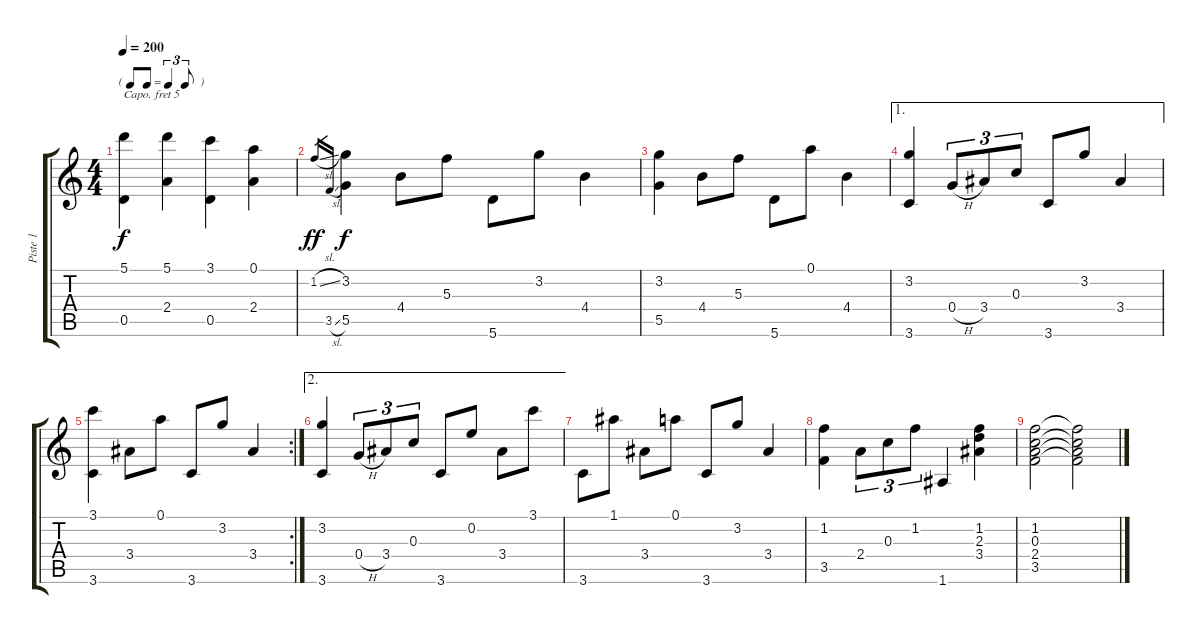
\track ("Piste 1" "Piste 1") {instrument acousticguitarnylon}
\staff {score tabs}
\capo 5
\tuning (E4 B3 G3 D3 A2 E2) {hide}
\ts (4 4)
\tf triplet8th
\tempo 200
\clef g2
\ks c
(5.1 0.5).4{dy f} (5.1 2.4).4 (3.1 0.5).4 (0.1 2.4).4 |
1.2{sl}.16{gr dy ff} 3.5{sl}.16{gr} (3.2 5.5).4{dy f} 4.4.8 5.3.8 5.6.8 3.2.8 4.4.4 |
(3.2 5.5).4 4.4.8 5.3.8 5.6.8 0.1.8 4.4.4 |
\ae 1
(3.2 3.6).4 0.4{h}.8{tu (3 2)} 3.4.8{tu (3 2)} 0.3.8{tu (3 2)} 3.6.8 3.2.8 3.4.4 |
\rc 2
(3.1 3.6).4 3.4.8 0.1.8 3.6.8 3.2.8 3.4.4 |
\ae 2
(3.2 3.6).4 0.4{h}.8{tu (3 2)} 3.4.8{tu (3 2)} 0.3.8{tu (3 2)} 3.6.8 0.2.8 3.4.8 3.1.8 |
3.6.8 1.1.8 3.4.8 0.1.8 3.6.8 3.2.8 3.4.4 |
(1.2 3.5).4 2.4.8{tu (3 2)} 0.3.8{tu (3 2)} 1.2.8{tu (3 2)} 1.6.4 (1.2 2.3 3.4).4 |
(1.2 0.3 2.4 3.5).2 (1.2{t} 0.3{t} 2.4{t} 3.5{t}).2
